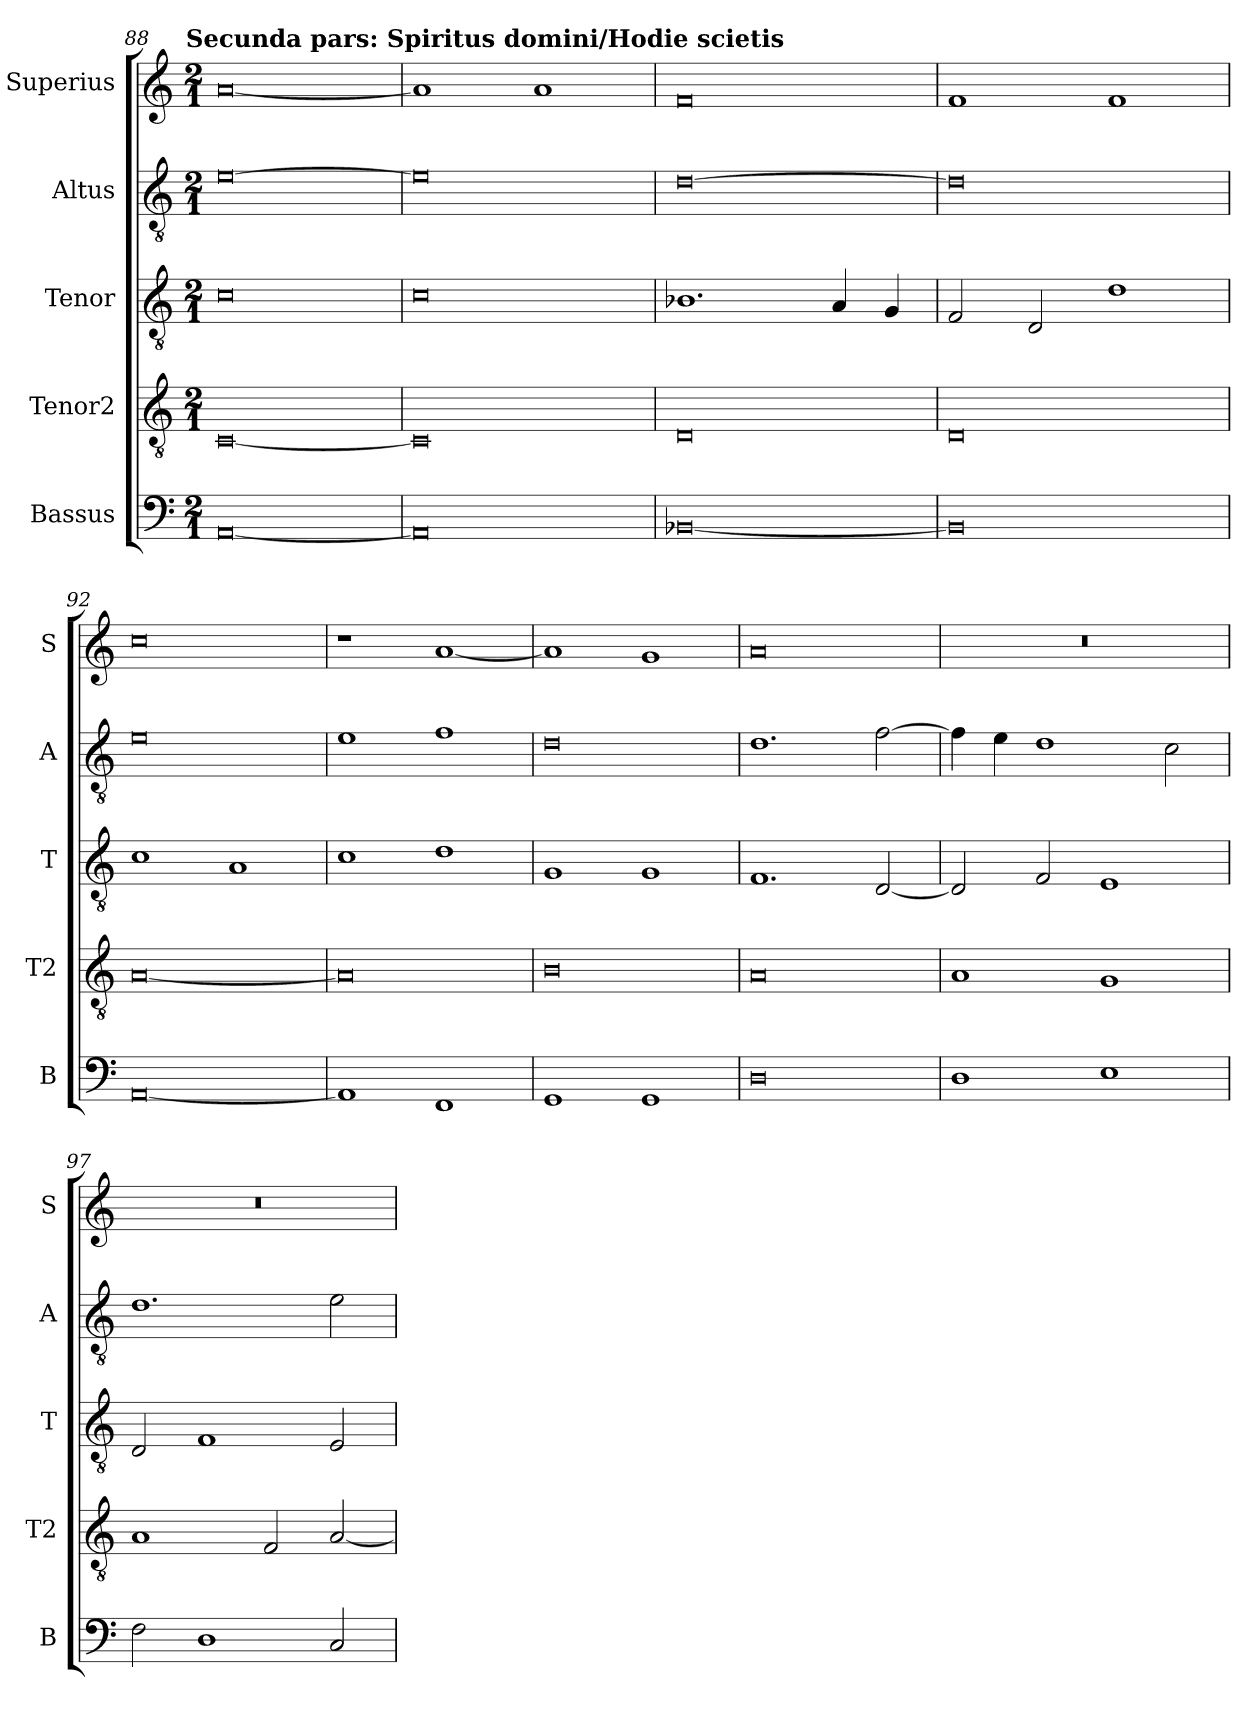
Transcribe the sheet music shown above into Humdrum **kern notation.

**kern	**kern	**kern	**kern	**kern
*part5	*part4	*part3	*part2	*part1
*staff5	*staff4	*staff3	*staff2	*staff1
*I"Bassus	*I"Tenor2	*I"Tenor	*I"Altus	*I"Superius
*I'B	*I'T2	*I'T	*I'A	*I'S
!!LO:LB:g=z
*clefF4	*clefGv2	*clefGv2	*clefGv2	*clefG2
*k[]	*k[]	*k[]	*k[]	*k[]
!!LO:TX:omd:t=Secunda pars&colon; Spiritus domini/Hodie scietis
*M2/1	*M2/1	*M2/1	*M2/1	*M2/1
=88	=88	=88	=88	=88
[0AA	[0C	0c	[0e	[0a
=89	=89	=89	=89	=89
0AA]	0C]	0c	0e]	1a]
.	.	.	.	1a
=90	=90	=90	=90	=90
[0BB-X	0D	1.B-X	[0d	0f
.	.	4A/	.	.
.	.	4G/	.	.
=91	=91	=91	=91	=91
0BB-]	0D	2F/	0d]	1f
.	.	2D/	.	.
.	.	1d	.	1f
=92	=92	=92	=92	=92
[0AA	[0A	1c	0e	0cc
.	.	1A	.	.
=93	=93	=93	=93	=93
1AA]	0A]	1c	1e	1r
1FF	.	1d	1f	[1a
=94	=94	=94	=94	=94
1GG	0B	1G	0d	1a]
1GG	.	1G	.	1g
=95	=95	=95	=95	=95
0D	0A	1.F	1.d	0a
.	.	[2D/	[2f\	.
=96	=96	=96	=96	=96
1D	1A	2D/]	4f\]	0r
.	.	.	4e\	.
.	.	2F/	1d	.
1E	1G	1E	.	.
.	.	.	2c\	.
=97	=97	=97	=97	=97
2F\	1A	2D/	1.d	0r
1D	.	1F	.	.
.	2F/	.	.	.
2C/	[2A/	2E/	2e\	.
=	=	=	=	=
*-	*-	*-	*-	*-
